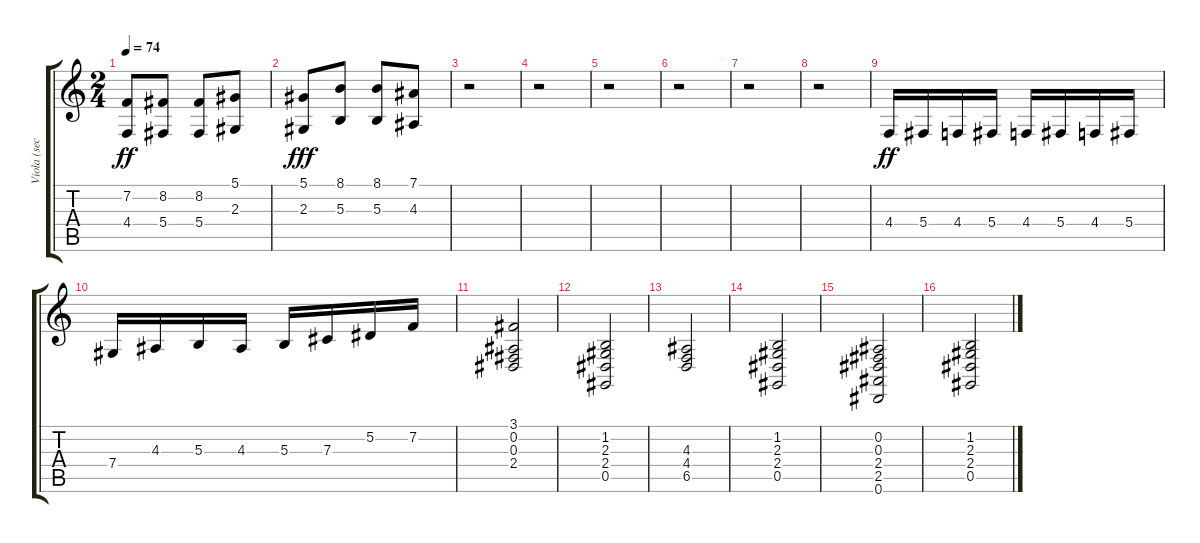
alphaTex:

\track ("Viola (section)" "Viola (sec") {instrument viola}
\staff {score tabs}
\tuning (Eb4 Bb3 Gb3 Db3 Ab2 Eb2) {hide}
\ts (2 4)
\tempo 74
\clef g2
\ks c
(7.2 4.4).8{dy ff} (8.2 5.4).8 (8.2 5.4).8 (5.1 2.3).8 |
(5.1 2.3).8{dy fff} (8.1 5.3).8 (8.1 5.3).8 (7.1 4.3).8 |
r.2 |
r.2 |
r.2 |
r.2 |
r.2 |
r.2 |
4.4.16{dy ff} 5.4.16 4.4.16 5.4.16 4.4.16 5.4.16 4.4.16 5.4.16 |
7.4.16 4.3.16 5.3.16 4.3.16 5.3.16 7.3.16 5.2.16 7.2.16 |
(3.1 0.2 0.3 2.4).2 |
(1.2 2.3 2.4 0.5).2 |
(4.3 4.4 6.5).2 |
(1.2 2.3 2.4 0.5).2 |
(0.2 0.3 2.4 2.5 0.6).2 |
(1.2 2.3 2.4 0.5).2
